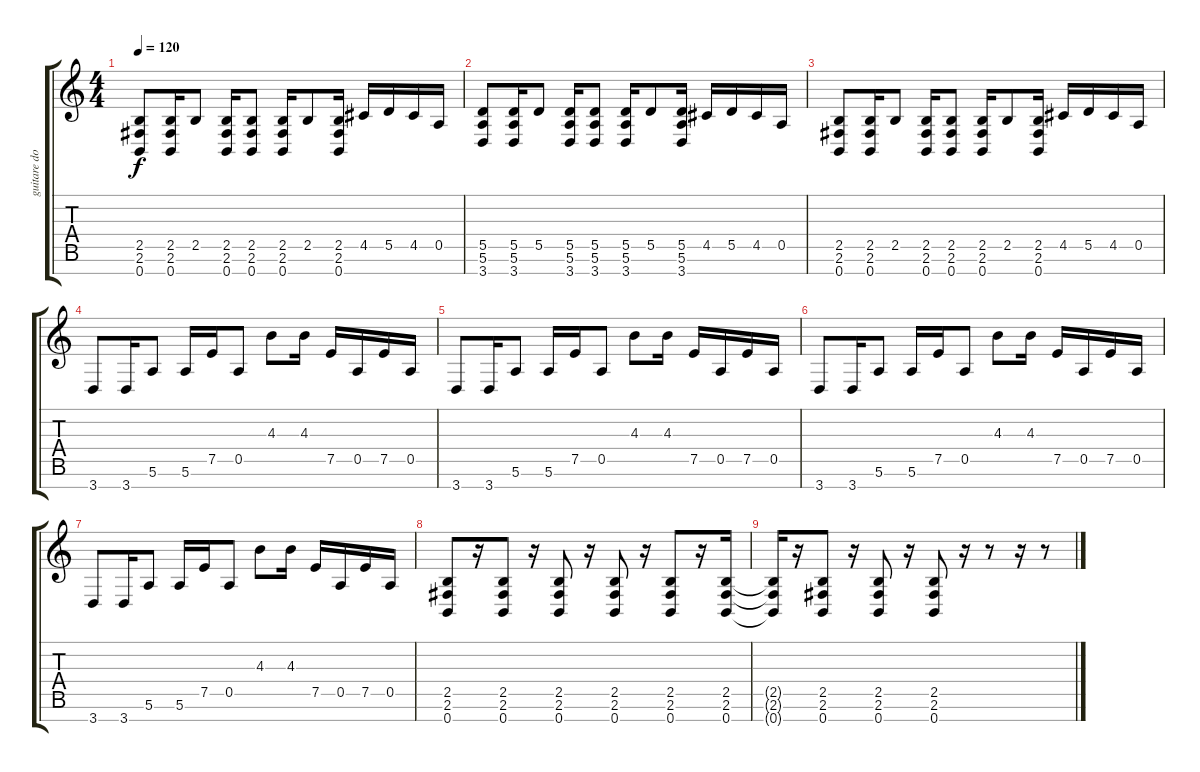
\track ("guitare doublée" "guitare do") {instrument distortionguitar}
\staff {score tabs}
\tuning (E4 B3 G3 D3 A2 E2 B1) {hide}
\ts (4 4)
\tempo 120
\clef g2
\ks c
(2.5 2.6 0.7).8{dy f} (2.5 2.6 0.7).16 2.5.8 (2.5 2.6 0.7).16 (2.5 2.6 0.7).8 (2.5 2.6 0.7).16 2.5.8 (2.5 2.6 0.7).16 4.5.16 5.5.16 4.5.16 0.5.16 |
(5.5 5.6 3.7).8 (5.5 5.6 3.7).16 5.5.8 (5.5 5.6 3.7).16 (5.5 5.6 3.7).8 (5.5 5.6 3.7).16 5.5.8 (5.5 5.6 3.7).16 4.5.16 5.5.16 4.5.16 0.5.16 |
(2.5 2.6 0.7).8 (2.5 2.6 0.7).16 2.5.8 (2.5 2.6 0.7).16 (2.5 2.6 0.7).8 (2.5 2.6 0.7).16 2.5.8 (2.5 2.6 0.7).16 4.5.16 5.5.16 4.5.16 0.5.16 |
3.7.8 3.7.16 5.6.8 5.6.16 7.5.16 0.5.8 4.3.8 4.3.16 7.5.16 0.5.16 7.5.16 0.5.16 |
3.7.8 3.7.16 5.6.8 5.6.16 7.5.16 0.5.8 4.3.8 4.3.16 7.5.16 0.5.16 7.5.16 0.5.16 |
3.7.8 3.7.16 5.6.8 5.6.16 7.5.16 0.5.8 4.3.8 4.3.16 7.5.16 0.5.16 7.5.16 0.5.16 |
3.7.8 3.7.16 5.6.8 5.6.16 7.5.16 0.5.8 4.3.8 4.3.16 7.5.16 0.5.16 7.5.16 0.5.16 |
(2.5 2.6 0.7).8 r.16 (2.5 2.6 0.7).8 r.16 (2.5 2.6 0.7).8 r.16 (2.5 2.6 0.7).8 r.16 (2.5 2.6 0.7).8 r.16 (2.5 2.6 0.7).16 |
(2.5{t} 2.6{t} 0.7{t}).16 r.16 (2.5 2.6 0.7).8 r.16 (2.5 2.6 0.7).8 r.16 (2.5 2.6 0.7).8 r.16 r.8 r.16 r.8
